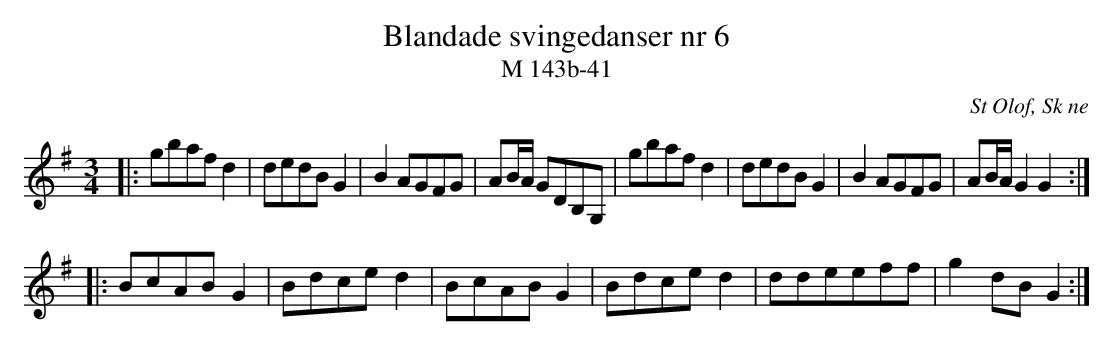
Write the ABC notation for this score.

X:1
T:Blandade svingedanser nr 6
T:M 143b-41
O:St Olof, Sk ne
M:3/4
L:1/8
Q:108
K:G
|: gbaf d2 | dedB G2 | B2 AGFG | AB/A/ GDB,G, | gbaf d2 | dedB G2 | B2 AGFG | AB/A/ G2 G2 :|
|: #Bc##AB# G2 | #Bd##ce# d2 | #Bc##AB# G2 | #Bd##ce# d2 | ddeeff | g2 dB G2 :|
